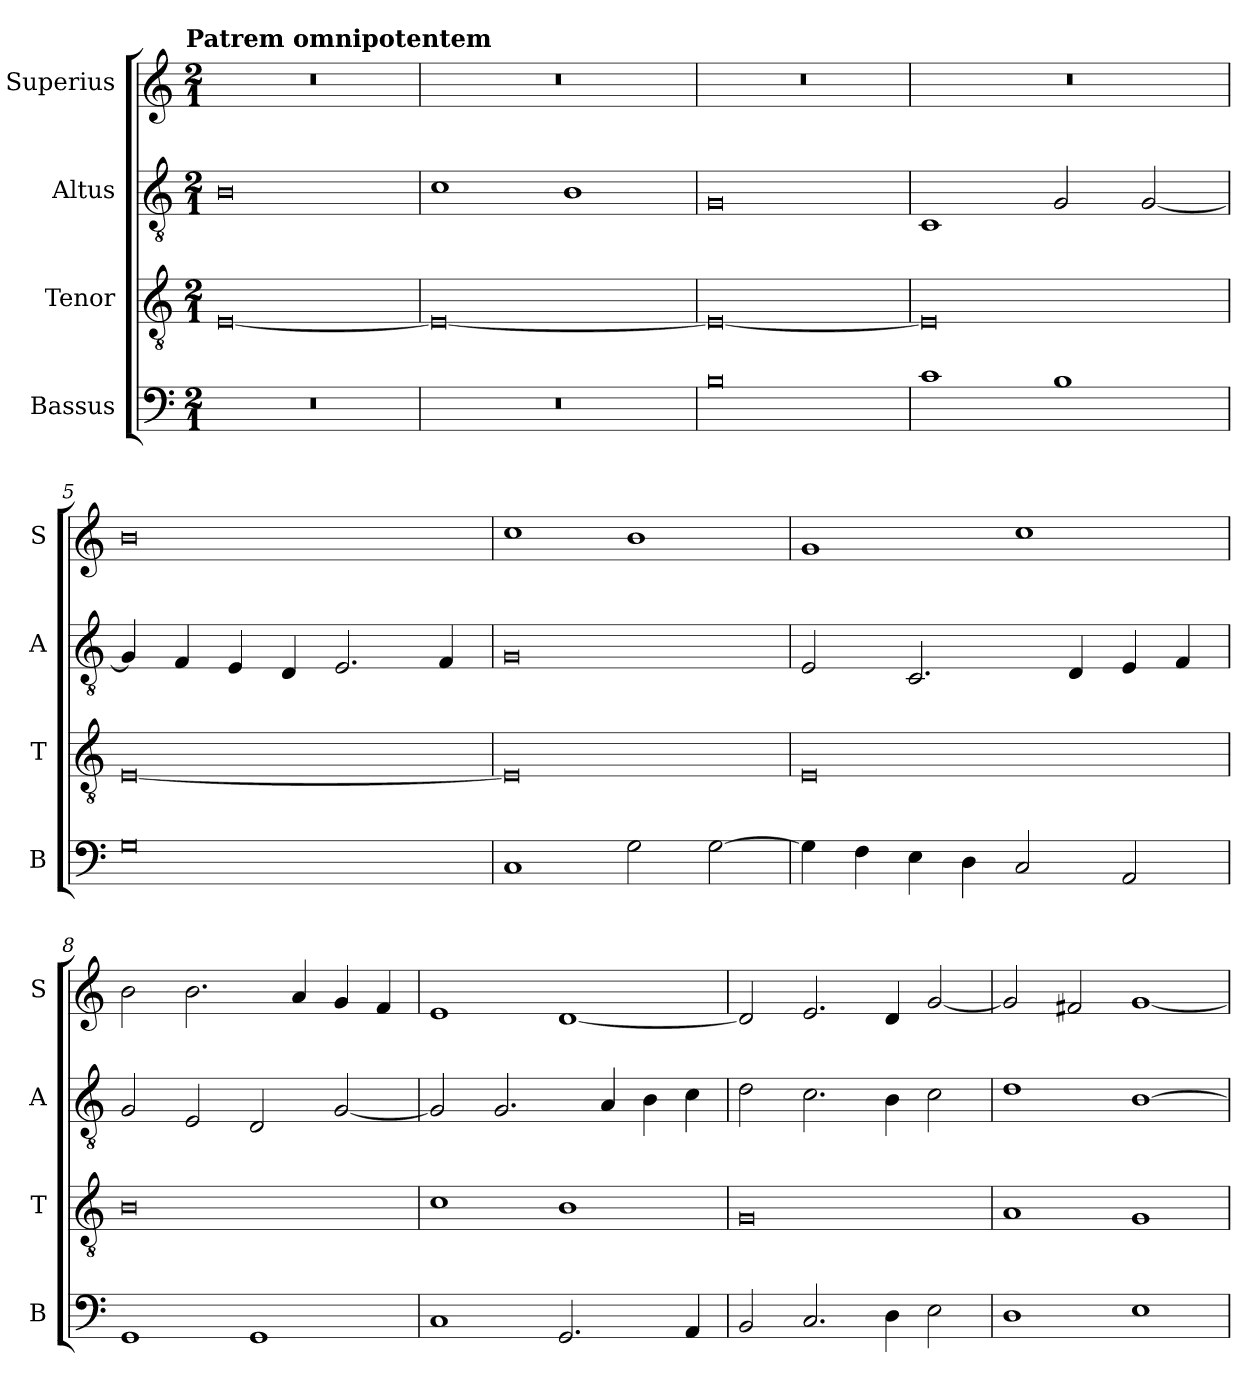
**kern	**kern	**kern	**kern
*part4	*part3	*part2	*part1
*staff4	*staff3	*staff2	*staff1
*I"Bassus	*I"Tenor	*I"Altus	*I"Superius
*I'B	*I'T	*I'A	*I'S
*clefF4	*clefGv2	*clefGv2	*clefG2
*k[]	*k[]	*k[]	*k[]
!!LO:TX:omd:t=Patrem omnipotentem
*M2/1	*M2/1	*M2/1	*M2/1
=1	=1	=1	=1
0r	[0E	0B	0r
=2	=2	=2	=2
0r	0E_	1c	0r
.	.	1B	.
=3	=3	=3	=3
0B	0E_	0G	0r
=4	=4	=4	=4
1c	0E]	1C	0r
1B	.	2G/	.
.	.	[2G/	.
=5	=5	=5	=5
0G	[0E	4G/]	0b
.	.	4F/	.
.	.	4E/	.
.	.	4D/	.
.	.	2.E/	.
.	.	4F/	.
=6	=6	=6	=6
1C	0E]	0G	1cc
2G\	.	.	1b
[2G\	.	.	.
=7	=7	=7	=7
4G\]	0E	2E/	1g
4F\	.	.	.
4E\	.	2.C/	.
4D\	.	.	.
2C/	.	.	1cc
.	.	4D/	.
2AA/	.	4E/	.
.	.	4F/	.
=8	=8	=8	=8
1GG	0B	2G/	2b\
.	.	2E/	2.b\
1GG	.	2D/	.
.	.	.	4a/
.	.	[2G/	4g/
.	.	.	4f/
=9	=9	=9	=9
1C	1c	2G/]	1e
.	.	2.G/	.
2.GG/	1B	.	[1d
.	.	4A/	.
.	.	4B\	.
4AA/	.	4c\	.
=10	=10	=10	=10
2BB/	0G	2d\	2d/]
2.C/	.	2.c\	2.e/
4D\	.	4B\	4d/
2E\	.	2c\	[2g/
=11	=11	=11	=11
1D	1A	1d	2g/]
.	.	.	2f#X/
1E	1G	[1B	[1g
=	=	=	=
*-	*-	*-	*-
